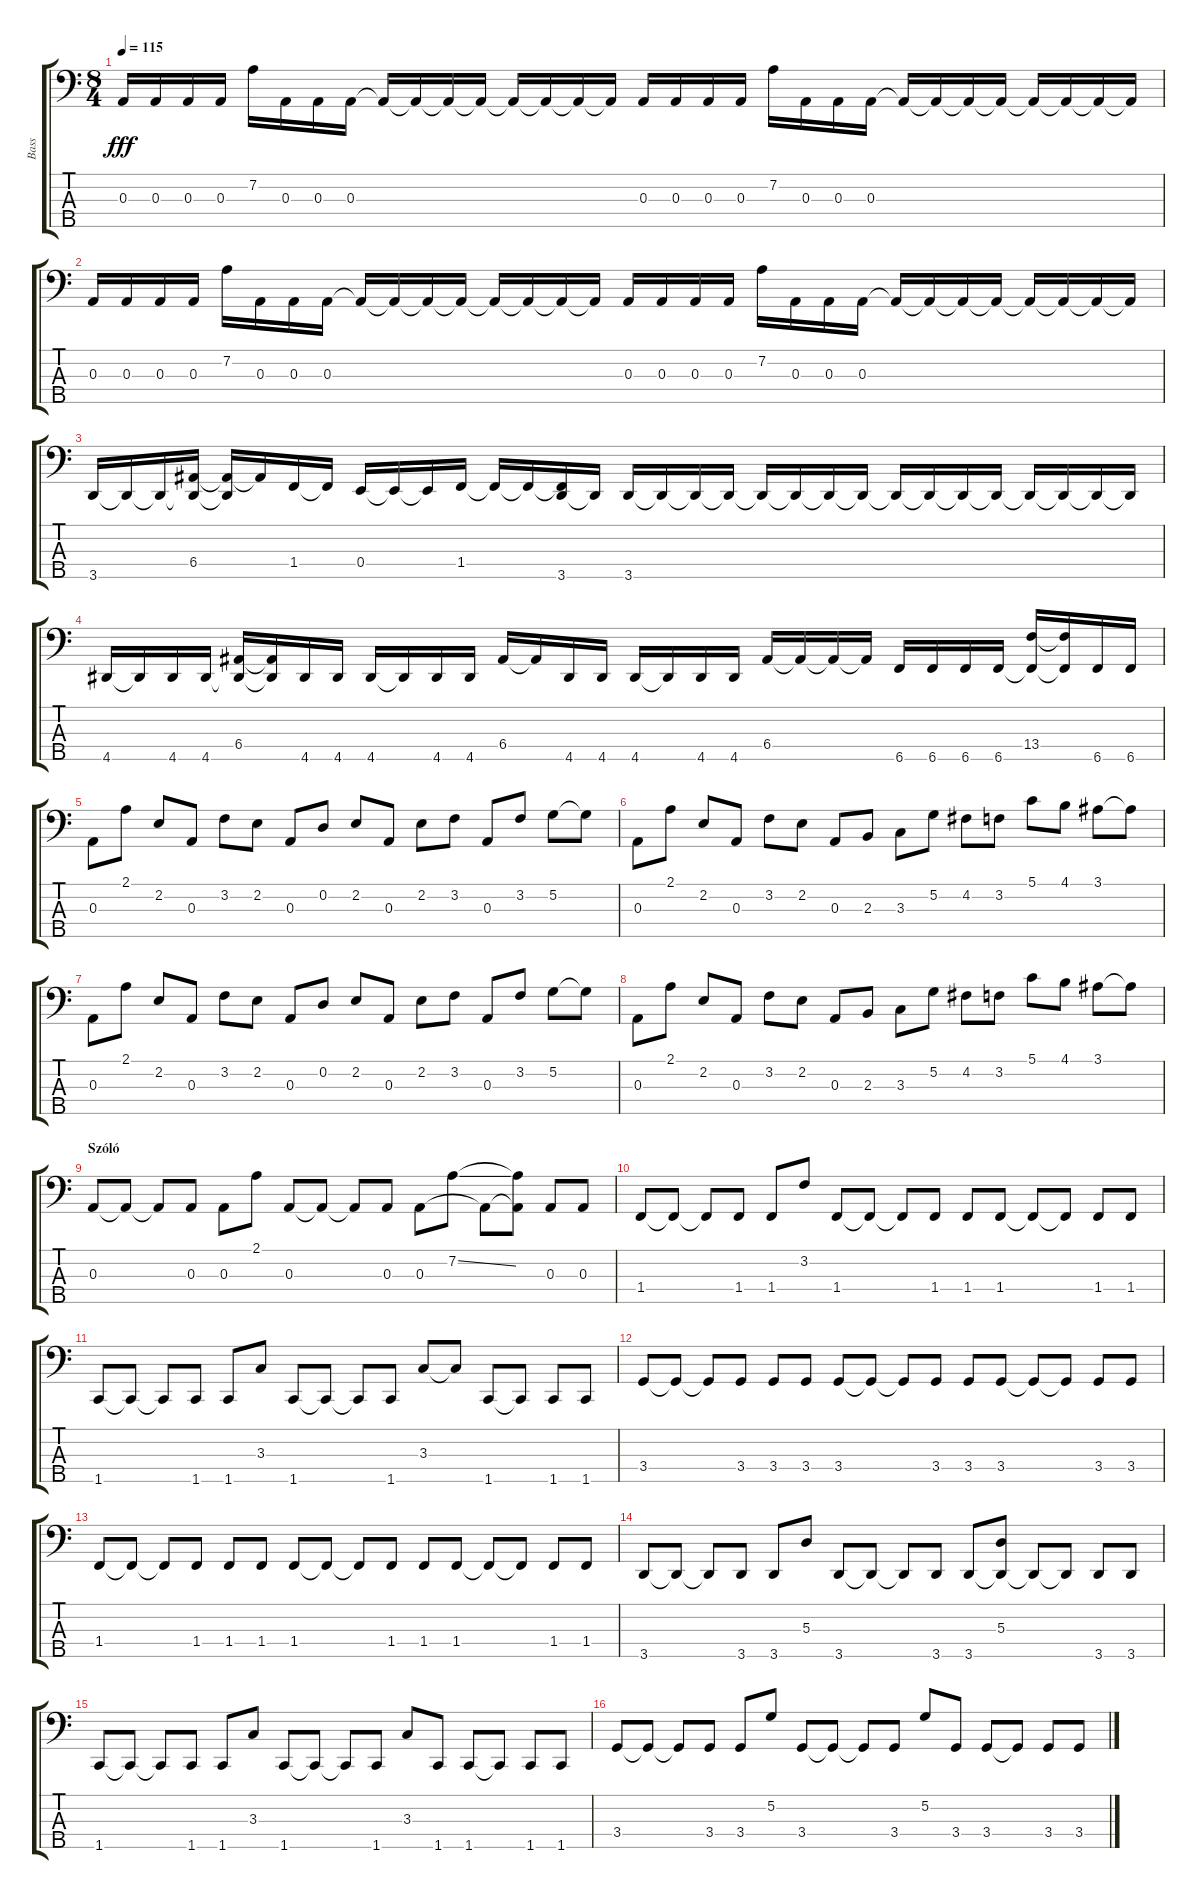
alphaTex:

\track ("Bass" "Bass") {instrument electricbassfinger}
\staff {score tabs}
\tuning (G2 D2 A1 E1 B0) {hide}
\ts (8 4)
\tempo 115
\clef f4
\ks c
0.3.16{dy fff} 0.3.16 0.3.16 0.3.16 7.2.16 0.3.16 0.3.16 0.3.16 0.3{t}.16 0.3{t}.16 0.3{t}.16 0.3{t}.16 0.3{t}.16 0.3{t}.16 0.3{t}.16 0.3{t}.16 0.3.16 0.3.16 0.3.16 0.3.16 7.2.16 0.3.16 0.3.16 0.3.16 0.3{t}.16 0.3{t}.16 0.3{t}.16 0.3{t}.16 0.3{t}.16 0.3{t}.16 0.3{t}.16 0.3{t}.16 |
0.3.16 0.3.16 0.3.16 0.3.16 7.2.16 0.3.16 0.3.16 0.3.16 0.3{t}.16 0.3{t}.16 0.3{t}.16 0.3{t}.16 0.3{t}.16 0.3{t}.16 0.3{t}.16 0.3{t}.16 0.3.16 0.3.16 0.3.16 0.3.16 7.2.16 0.3.16 0.3.16 0.3.16 0.3{t}.16 0.3{t}.16 0.3{t}.16 0.3{t}.16 0.3{t}.16 0.3{t}.16 0.3{t}.16 0.3{t}.16 |
3.5.16 3.5{t}.16 3.5{t}.16 (6.4 3.5{t}).16 (6.4{t} 3.5{t}).16 6.4{t}.16 1.4.16 1.4{t}.16 0.4.16 0.4{t}.16 0.4{t}.16 1.4.16 1.4{t}.16 1.4{t}.16 (1.4{t} 3.5).16 3.5{t}.16 3.5.16 3.5{t}.16 3.5{t}.16 3.5{t}.16 3.5{t}.16 3.5{t}.16 3.5{t}.16 3.5{t}.16 3.5{t}.16 3.5{t}.16 3.5{t}.16 3.5{t}.16 3.5{t}.16 3.5{t}.16 3.5{t}.16 3.5{t}.16 |
4.5.16 4.5{t}.16 4.5.16 4.5.16 (6.4 4.5{t}).16 (6.4{t} 4.5{t}).16 4.5.16 4.5.16 4.5.16 4.5{t}.16 4.5.16 4.5.16 6.4.16 6.4{t}.16 4.5.16 4.5.16 4.5.16 4.5{t}.16 4.5.16 4.5.16 6.4.16 6.4{t}.16 6.4{t}.16 6.4{t}.16 6.5.16 6.5.16 6.5.16 6.5.16 (13.4 6.5{t}).16 (13.4{t} 6.5{t}).16 6.5.16 6.5.16 |
0.3.8 2.1.8 2.2.8 0.3.8 3.2.8 2.2.8 0.3.8 0.2.8 2.2.8 0.3.8 2.2.8 3.2.8 0.3.8 3.2.8 5.2.8 5.2{t}.8 |
0.3.8 2.1.8 2.2.8 0.3.8 3.2.8 2.2.8 0.3.8 2.3.8 3.3.8 5.2.8 4.2.8 3.2.8 5.1.8 4.1.8 3.1.8 3.1{t}.8 |
0.3.8 2.1.8 2.2.8 0.3.8 3.2.8 2.2.8 0.3.8 0.2.8 2.2.8 0.3.8 2.2.8 3.2.8 0.3.8 3.2.8 5.2.8 5.2{t}.8 |
0.3.8 2.1.8 2.2.8 0.3.8 3.2.8 2.2.8 0.3.8 2.3.8 3.3.8 5.2.8 4.2.8 3.2.8 5.1.8 4.1.8 3.1.8 3.1{t}.8 |
\section ("" "Szóló")
0.3.8 0.3{t}.8 0.3{t}.8 0.3.8 0.3.8 2.1.8 0.3.8 0.3{t}.8 0.3{t}.8 0.3.8 0.3.8 7.2{ss}.8 0.3{t}.8 (7.2{t} 0.3{t}).8 0.3.8 0.3.8 |
1.4.8 1.4{t}.8 1.4{t}.8 1.4.8 1.4.8 3.2.8 1.4.8 1.4{t}.8 1.4{t}.8 1.4.8 1.4.8 1.4.8 1.4{t}.8 1.4{t}.8 1.4.8 1.4.8 |
1.5.8 1.5{t}.8 1.5{t}.8 1.5.8 1.5.8 3.3.8 1.5.8 1.5{t}.8 1.5{t}.8 1.5.8 3.3.8 3.3{t}.8 1.5.8 1.5{t}.8 1.5.8 1.5.8 |
3.4.8 3.4{t}.8 3.4{t}.8 3.4.8 3.4.8 3.4.8 3.4.8 3.4{t}.8 3.4{t}.8 3.4.8 3.4.8 3.4.8 3.4{t}.8 3.4{t}.8 3.4.8 3.4.8 |
1.4.8 1.4{t}.8 1.4{t}.8 1.4.8 1.4.8 1.4.8 1.4.8 1.4{t}.8 1.4{t}.8 1.4.8 1.4.8 1.4.8 1.4{t}.8 1.4{t}.8 1.4.8 1.4.8 |
3.5.8 3.5{t}.8 3.5{t}.8 3.5.8 3.5.8 5.3.8 3.5.8 3.5{t}.8 3.5{t}.8 3.5.8 3.5.8 (5.3 3.5{t}).8 3.5{t}.8 3.5{t}.8 3.5.8 3.5.8 |
1.5.8 1.5{t}.8 1.5{t}.8 1.5.8 1.5.8 3.3.8 1.5.8 1.5{t}.8 1.5{t}.8 1.5.8 3.3.8 1.5.8 1.5.8 1.5{t}.8 1.5.8 1.5.8 |
3.4.8 3.4{t}.8 3.4{t}.8 3.4.8 3.4.8 5.2.8 3.4.8 3.4{t}.8 3.4{t}.8 3.4.8 5.2.8 3.4.8 3.4.8 3.4{t}.8 3.4.8 3.4.8
